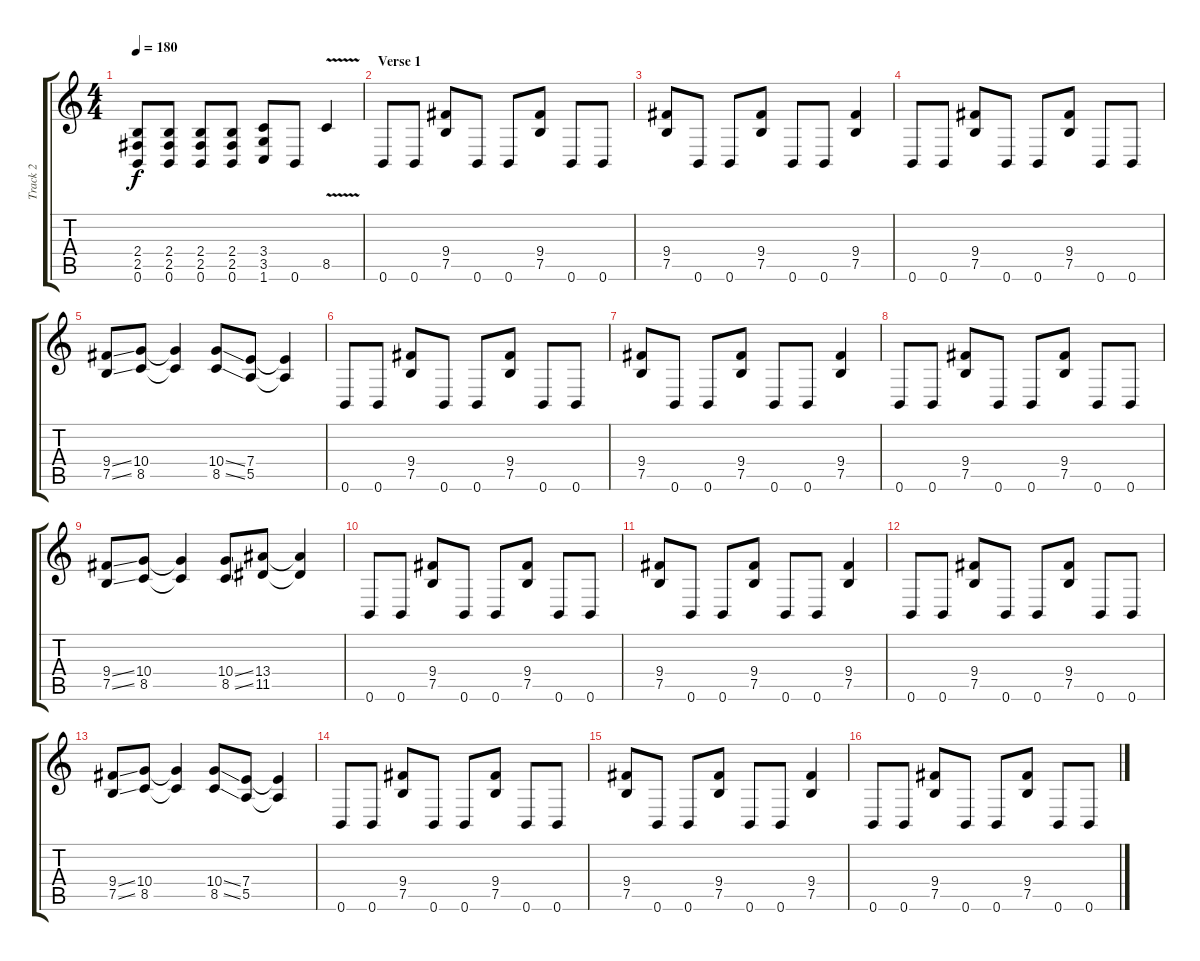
\track ("Track 2" "Track 2") {instrument overdrivenguitar}
\staff {score tabs}
\tuning (B3 Gb3 D3 A2 E2 B1) {hide}
\ts (4 4)
\tempo 180
\clef g2
\ks c
(2.4 2.5 0.6).8{dy f} (2.4 2.5 0.6).8 (2.4 2.5 0.6).8 (2.4 2.5 0.6).8 (3.4 3.5 1.6).8 0.6.8 8.5{v}.4 |
\section ("" "Verse 1")
0.6.8 0.6.8 (9.4 7.5).8 0.6.8 0.6.8 (9.4 7.5).8 0.6.8 0.6.8 |
(9.4 7.5).8 0.6.8 0.6.8 (9.4 7.5).8 0.6.8 0.6.8 (9.4 7.5).4 |
0.6.8 0.6.8 (9.4 7.5).8 0.6.8 0.6.8 (9.4 7.5).8 0.6.8 0.6.8 |
(9.4{ss} 7.5{ss}).8 (10.4 8.5).8 (10.4{t} 8.5{t}).4 (10.4{ss} 8.5{ss}).8 (7.4 5.5).8 (7.4{t} 5.5{t}).4 |
0.6.8 0.6.8 (9.4 7.5).8 0.6.8 0.6.8 (9.4 7.5).8 0.6.8 0.6.8 |
(9.4 7.5).8 0.6.8 0.6.8 (9.4 7.5).8 0.6.8 0.6.8 (9.4 7.5).4 |
0.6.8 0.6.8 (9.4 7.5).8 0.6.8 0.6.8 (9.4 7.5).8 0.6.8 0.6.8 |
(9.4{ss} 7.5{ss}).8 (10.4 8.5).8 (10.4{t} 8.5{t}).4 (10.4{ss} 8.5{ss}).8 (13.4 11.5).8 (13.4{t} 11.5{t}).4 |
0.6.8 0.6.8 (9.4 7.5).8 0.6.8 0.6.8 (9.4 7.5).8 0.6.8 0.6.8 |
(9.4 7.5).8 0.6.8 0.6.8 (9.4 7.5).8 0.6.8 0.6.8 (9.4 7.5).4 |
0.6.8 0.6.8 (9.4 7.5).8 0.6.8 0.6.8 (9.4 7.5).8 0.6.8 0.6.8 |
(9.4{ss} 7.5{ss}).8 (10.4 8.5).8 (10.4{t} 8.5{t}).4 (10.4{ss} 8.5{ss}).8 (7.4 5.5).8 (7.4{t} 5.5{t}).4 |
0.6.8 0.6.8 (9.4 7.5).8 0.6.8 0.6.8 (9.4 7.5).8 0.6.8 0.6.8 |
(9.4 7.5).8 0.6.8 0.6.8 (9.4 7.5).8 0.6.8 0.6.8 (9.4 7.5).4 |
0.6.8 0.6.8 (9.4 7.5).8 0.6.8 0.6.8 (9.4 7.5).8 0.6.8 0.6.8
